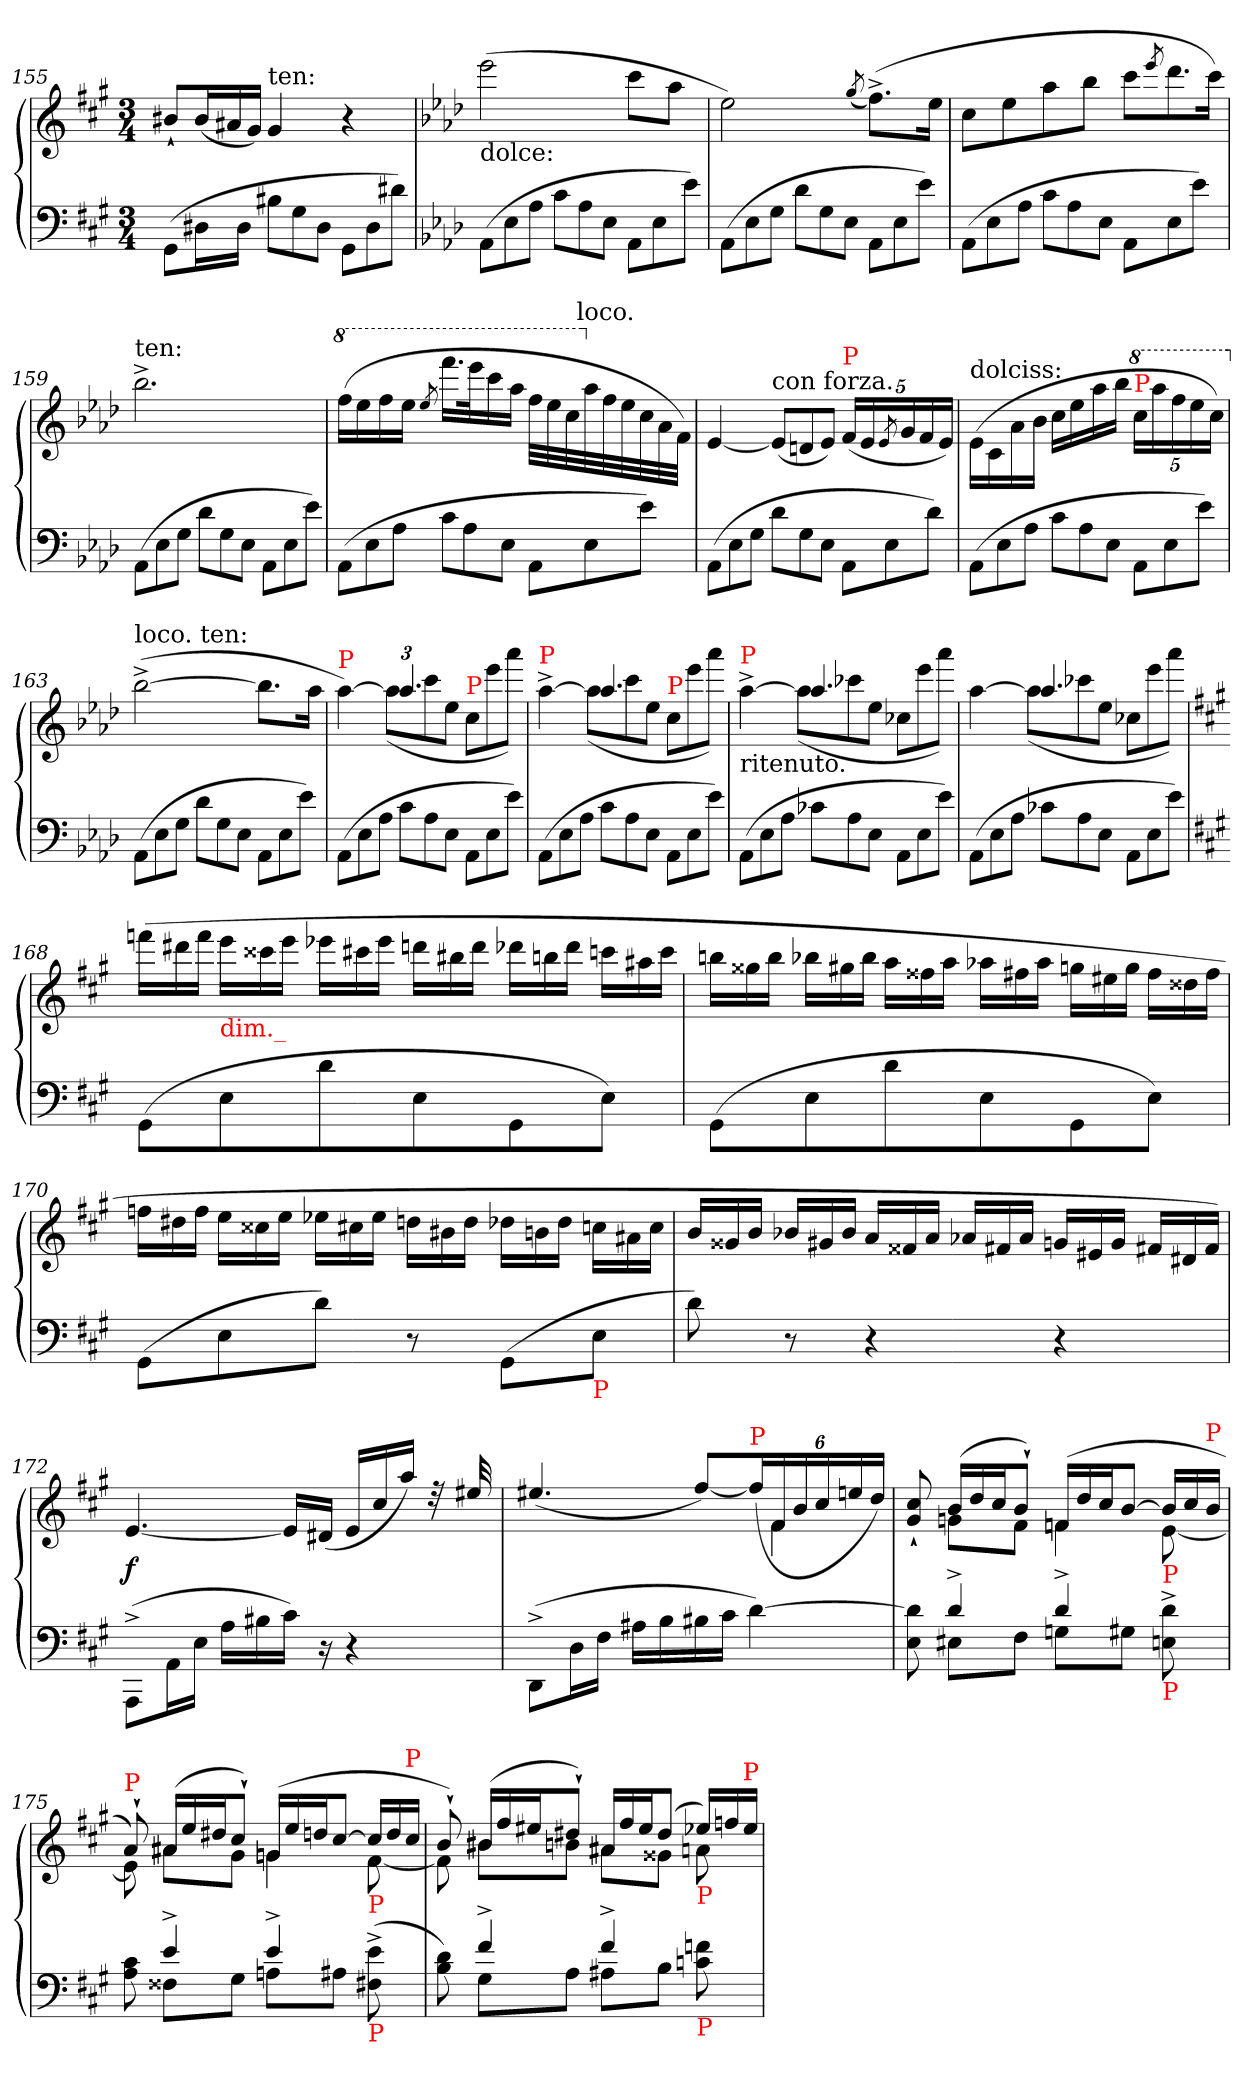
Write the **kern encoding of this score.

**kern	**kern	**dynam
*part1	*part1	*part1
*staff2	*staff1	*staff1/2
*clefF4	*clefG2	*
*k[f#c#g#]	*k[f#c#g#]	*
*M3/4	*M3/4	*
=155	=155	=155
(8GG#\L	8b#X`L	.
*	*Xtuplet	*
16D#X\L	(24b#L	.
.	24a#X	.
16D#\JJ	.	.
.	24g#JJ)	.
*Xtuplet	*	*
!	!LO:TX:a:t=ten&colon;	!
12B#XL	4g#	.
12G#	.	.
12D#J	.	.
12GG#L	4r	.
12D#	.	.
12d#XJ)	.	.
=156	=156	=156
*k[b-e-a-d-]	*k[b-e-a-d-]	*
!	!LO:TX:b:t=dolce&colon;	!
(12AA-L	(2eee-	.
12E-	.	.
12A-J	.	.
12cL	.	.
12A-	.	.
12E-J	.	.
12AA-L	8cccL	.
12E-	.	.
.	8aa-J	.
12e-J)	.	.
=157	=157	=157
(12AA-L	2ee-)	.
12E-	.	.
12GJ	.	.
12d-L	.	.
12G	.	.
12E-J	.	.
.	(8qgg/	.
12AA-L	(8.ff^<L)	.
12E-	.	.
12e-J)	.	.
.	16ee-Jk	.
=158	=158	=158
(12AA-L	8ccL	.
12E-	.	.
.	8ee-	.
12A-J	.	.
12cL	8aa-	.
12A-	.	.
.	8bb-J	.
12E-J	.	.
12AA-L	12cccL	.
.	8qeee-/	.
12E-	12.ddd-	.
12e-J)	.	.
.	24cccJk)	.
=159	=159	=159
!	!LO:TX:a:t=ten&colon;	!
(12AA-L	2.bb-^<	.
12E-	.	.
12GJ	.	.
12d-L	.	.
12G	.	.
12E-J	.	.
12AA-L	.	.
12E-	.	.
12e-J)	.	.
=160	=160	=160
*	*8va	*
(12AA-L	(16fffLL	.
.	16eee-	.
12E-	.	.
.	16fff	.
12A-J	.	.
.	16eee-JJ	.
.	8qeee-/	.
12cL	16.ffffLL	.
12A-	.	.
.	32eeee-k	.
.	16cccc	.
12E-J	.	.
.	16aaa-JJ	.
12AA-L	36fffLLL	.
.	36eee-	.
.	36ccc	.
*	*X8va	*
!	!LO:TX:a:t=loco.	!
12E-	36aa-	.
.	36ff	.
.	36ee-	.
12e-J)	36cc	.
.	36a-	.
.	36fJJJ)	.
=161	=161	=161
(12AA-L	[4e-	.
12E-	.	.
12GJ	.	.
!	!LO:TX:a:t=con forza.	!
12d-L	(12e-L]	.
12G	12dn	.
12E-J	12e-J)	.
*	*tuplet	*
*	*Xbrackettup	*
!	!LO:TX:a:color=red:t=P	!
12AA-L	(20fLL	.
.	20e-	.
12E-	.	.
.	8qe-/	.
.	20g	.
.	20f	.
12d-J)	.	.
.	20e-JJ)	.
=162	=162	=162
!	!LO:TX:a:t=dolciss&colon;	!
(12AA-L	(16e-\LL	.
.	16c\	.
12E-	.	.
.	16a-\	.
12A-J	.	.
.	16b-\JJ	.
12cL	16ccLL	.
.	16ee-	.
12A-	.	.
.	16aa-	.
12E-J	.	.
.	16bb-JJ	.
*	*8va	*
!	!LO:TX:a:color=red:t=P	!
12AA-L	20cccLL	.
.	20aaa-	.
12E-	.	.
.	20fff	.
.	20eee-	.
12e-J)	.	.
.	20cccJJ)	.
=163	=163	=163
*	*X8va	*
!	!LO:TX:a:t=loco. ten&colon;	!
(12AA-L	([2bb-^<	.
12E-	.	.
12GJ	.	.
12d-L	.	.
12G	.	.
12E-J	.	.
12AA-L	8.bb-L]	.
12E-	.	.
12e-J)	.	.
.	16aa-Jk	.
=164	=164	=164
*	*^	*
!	!LO:TX:a:color=red:t=P	!	!
(12AA-L	4ryy	[4aa-)	.
12E-	.	.	.
12A-J	.	.	.
*	*	*Xtuplet	*
12cL	6.aa-/	(>12aa-\L]	.
12A-	.	12ccc	.
12E-J	.	12ee-J	.
!	!LO:TX:a:color=red:t=P	!	!
12AA-L	4ryy	12cc\L	.
12E-	.	12eee-	.
12e-J)	.	12aaa-J)	.
=165	=165	=165	=165
!	!LO:TX:a:color=red:t=P	!	!
(12AA-L	4ryy	[4aa-^<	.
12E-	.	.	.
12A-J	.	.	.
12cL	6.aa-/	(>12aa-\L]	.
12A-	.	12ccc	.
12E-J	.	12ee-J	.
!	!LO:TX:a:color=red:t=P	!	!
12AA-L	4ryy	12cc\L	.
12E-	.	12eee-	.
12e-J)	.	12aaa-J)	.
=166	=166	=166	=166
!	!LO:TX:b:t=ritenuto.	!	!
!	!LO:TX:a:color=red:t=P	!	!
(12AA-L	4ryy	[4aa-^>	.
12E-	.	.	.
12A-J	.	.	.
12c-XL	6.aa-/	(>12aa-\L]	.
12A-	.	12ccc-X	.
12E-J	.	12ee-J	.
12AA-L	4ryy	12cc-X\L	.
12E-	.	12eee-	.
12e-J)	.	12aaa-J)	.
=167	=167	=167	=167
(12AA-L	4ryy	[4aa-	.
12E-	.	.	.
12A-J	.	.	.
12c-XL	6.aa-/	(>12aa-\L]	.
12A-	.	12ccc-X	.
12E-J	.	12ee-J	.
12AA-L	4ryy	12cc-X\L	.
12E-	.	12eee-	.
12e-J)	.	12aaa-J)	.
*	*v	*v	*
=168	=168	=168
*k[f#c#g#]	*k[f#c#g#]	*
*	*^	*
!	!LO:TX:b:t=a tempo	!	!
*	*v	*v	*
(8GG#L	(>24fffnLL	.
.	24ddd#X	.
.	24fffJJ	.
!	!LO:TX:b:color=red:t=dim._	!
8E	24eeeLL	.
.	24ccc##X	.
.	24eeeJJ	.
8d	24eee-XLL	.
.	24ccc#X	.
.	24eee-JJ	.
8E	24dddnLL	.
.	24bb#X	.
.	24dddJJ	.
8GG#	24ddd-XLL	.
.	24bbn	.
.	24ddd-JJ	.
8EJ)	24cccnLL	.
.	24aa#X	.
.	24cccJJ	.
=169	=169	=169
(8GG#L	24bbnLL	.
.	24gg##X	.
.	24bbJJ	.
8E	24bb-XLL	.
.	24gg#X	.
.	24bb-JJ	.
8d	24aaLL	.
.	24ff##X	.
.	24aaJJ	.
8E	24aa-XLL	.
.	24ff#X	.
.	24aa-JJ	.
8GG#	24ggnLL	.
.	24ee#X	.
.	24ggJJ	.
8EJ)	24ff#LL	.
.	24dd##X	.
.	24ff#JJ	.
=170	=170	=170
(8GG#L	24ffnLL	.
.	24dd#X	.
.	24ffJJ	.
8E	24eeLL	.
.	24cc##X	.
.	24eeJJ	.
8dJ)	24ee-XLL	.
.	24cc#X	.
.	24ee-JJ	.
8r	24ddnLL	.
.	24b#X	.
.	24ddJJ	.
(8GG#\L	24dd-XLL	.
.	24bn	.
.	24dd-JJ	.
!LO:TX:b:color=red:t=P	!	!
8E\J	24ccnLL	.
.	24a#X	.
.	24ccJJ	.
=171	=171	=171
8d)	24bLL	.
.	24g##X	.
.	24bJJ	.
8r	24b-XLL	.
.	24g#X	.
.	24b-JJ	.
4r	24aLL	.
.	24f##X	.
.	24aJJ	.
.	24a-XLL	.
.	24f#X	.
.	24a-JJ	.
4r	24gnLL	.
.	24e#X	.
.	24gJJ	.
.	24f#XLL	.
.	24d#X	.
.	24f#JJ)	.
=172	=172	=172
(8AAA^>\L	[4.e	f
16AA\L	.	.
16E\JJ	.	.
16ALL	.	.
16B#X	.	.
16c#JJ)	16eLL]	.
16r	(<16d#XJJ	.
4r	16e/LL	.
.	16cc#/	.
.	16aa/JJ)	.
.	32rdd	.
.	32ee#X/	.
=173	=173	=173
*	*^	*
(8DD^>\L	(>4.ee#X/	2ryy	.
16D\L	.	.	.
16F#\JJ	.	.	.
16A#XLL	.	.	.
16B	.	.	.
16B#X	[8ff#L)	.	.
16c#JJ	.	.	.
*	*tuplet	*Xtuplet	*
!	!LO:TX:a:color=red:t=P	!	!
[4d)	(<24ff#L]	24ryy	.
.	24f#	6f#	.
.	24b	.	.
.	24cc#	.	.
.	24een	.	.
.	24ddJJ)	24ryy	.
=174	=174	=174	=174
*^	*	*	*
8ryy	8d] 8E	8cc#`> 8g#`>	8ryy	.
4d^>	8E#XL	(24bLL	8gnL	.
.	.	24dd	.	.
.	.	24cc#J	.	.
.	8F#J	8b`J)	8f#J	.
4d^>	8GnL	(24fnLL	4fn	.
.	.	24dd	.	.
.	.	24cc#J	.	.
.	8G#XJ	[8bJ	.	.
!	!	!LO:TX:b:color=red:t=P	!	!
!LO:TX:b:color=red:t=P	!	!	!	!
8ryy	8d^> 8En^>	24bLL]	[8e	.
.	.	24cc#	.	.
!	!	!LO:TX:a:color=red:t=P	!	!
.	.	24bJJ	.	.
=175	=175	=175	=175	=175
!	!	!LO:TX:a:color=red:t=P	!	!
8ryy	8c# 8A	8a`)	8e]	.
4e^>	8F##XL	(24a#XLL	8a#XL	.
.	.	24ee	.	.
.	.	24dd#XJ	.	.
.	8G#J	8cc#`J)	8g#J	.
4e^>	8AnL	(24gnLL	4gn	.
.	.	24ee	.	.
.	.	24ddnJ	.	.
.	8A#XJ	[8cc#J	.	.
!	!	!LO:TX:b:color=red:t=P	!	!
!LO:TX:b:color=red:t=P	!	!	!	!
8ryy	(8e^> 8F#X^>	24cc#LL]	[8f#	.
.	.	24dd	.	.
!	!	!LO:TX:a:color=red:t=P	!	!
.	.	24cc#JJ	.	.
=176	=176	=176	=176	=176
8ryy	8d 8B)	8b`)	8f#]	.
4f#^>	8G#L	(24b#XLL	8b#XL	.
.	.	24ff#	.	.
.	.	24ee#XJ	.	.
.	8AJ	8dd#X`J)	8bnJ	.
4f#^>	8A#XL	24a#XLL	8a#XL	.
.	.	24ff#	.	.
.	.	24ee#J	.	.
.	8BJ	(8dd#J	8g##XJ	.
!	!	!LO:TX:b:color=red:t=P	!	!
!LO:TX:b:color=red:t=P	!	!	!	!
8ryy	8fn 8cn	24ee-XLL)	8an	.
.	.	24ffn	.	.
!	!	!LO:TX:a:color=red:t=P	!	!
.	.	24ee-JJ	.	.
*v	*v	*	*	*
*	*v	*v	*
=	=	=
*-	*-	*-
